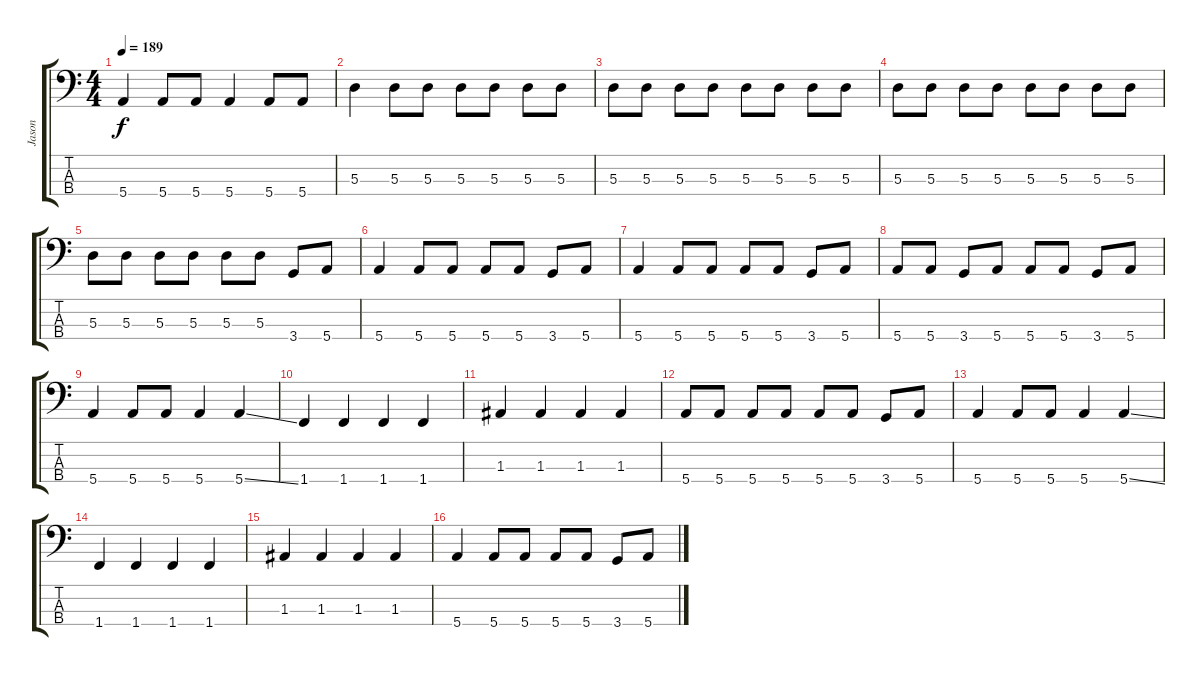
\track ("Jason" "Jason") {instrument electricbassfinger}
\staff {score tabs}
\tuning (G2 D2 A1 E1) {hide}
\ts (4 4)
\tempo 189
\clef f4
\ks c
5.4.4{dy f} 5.4.8 5.4.8 5.4.4 5.4.8 5.4.8 |
5.3.4 5.3.8 5.3.8 5.3.8 5.3.8 5.3.8 5.3.8 |
5.3.8 5.3.8 5.3.8 5.3.8 5.3.8 5.3.8 5.3.8 5.3.8 |
5.3.8 5.3.8 5.3.8 5.3.8 5.3.8 5.3.8 5.3.8 5.3.8 |
5.3.8 5.3.8 5.3.8 5.3.8 5.3.8 5.3.8 3.4.8 5.4.8 |
5.4.4 5.4.8 5.4.8 5.4.8 5.4.8 3.4.8 5.4.8 |
5.4.4 5.4.8 5.4.8 5.4.8 5.4.8 3.4.8 5.4.8 |
5.4.8 5.4.8 3.4.8 5.4.8 5.4.8 5.4.8 3.4.8 5.4.8 |
5.4.4 5.4.8 5.4.8 5.4.4 5.4{ss}.4 |
1.4.4 1.4.4 1.4.4 1.4.4 |
1.3.4 1.3.4 1.3.4 1.3.4 |
5.4.8 5.4.8 5.4.8 5.4.8 5.4.8 5.4.8 3.4.8 5.4.8 |
5.4.4 5.4.8 5.4.8 5.4.4 5.4{ss}.4 |
1.4.4 1.4.4 1.4.4 1.4.4 |
1.3.4 1.3.4 1.3.4 1.3.4 |
5.4.4 5.4.8 5.4.8 5.4.8 5.4.8 3.4.8 5.4.8
